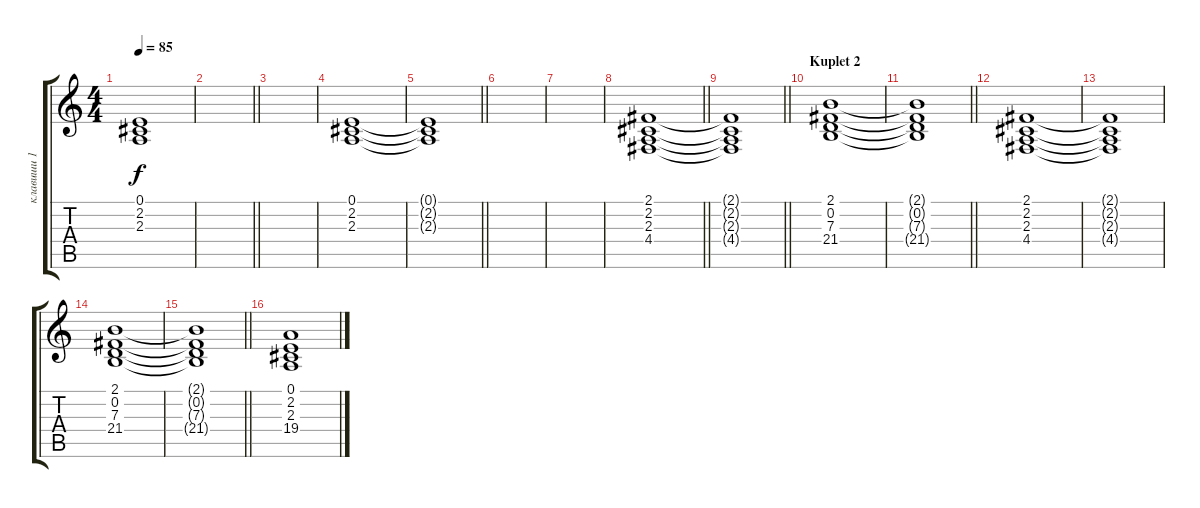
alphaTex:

\track ("клавиши 1" "клавиши 1") {instrument pad5bowed}
\staff {score tabs}
\tuning (E4 B3 G3 D3 A2 E2) {hide}
\ts (4 4)
\tempo 85
\clef g2
\ks c
(0.1{t} 2.2{t} 2.3{t}).1{dy f} |
\barLineRight lightlight
|
|
(0.1 2.2 2.3).1 |
\barLineRight lightlight
(0.1{t} 2.2{t} 2.3{t}).1 |
|
|
\barLineRight lightlight
(2.1 2.2 2.3 4.4).1 |
\barLineRight lightlight
(2.1{t} 2.2{t} 2.3{t} 4.4{t}).1 |
\section ("" "Kuplet 2")
(2.1 0.2 7.3 21.4).1 |
\barLineRight lightlight
(2.1{t} 0.2{t} 7.3{t} 21.4{t}).1 |
(2.1 2.2 2.3 4.4).1 |
(2.1{t} 2.2{t} 2.3{t} 4.4{t}).1 |
(2.1 0.2 7.3 21.4).1 |
\barLineRight lightlight
(2.1{t} 0.2{t} 7.3{t} 21.4{t}).1 |
(0.1 2.2 2.3 19.4).1
